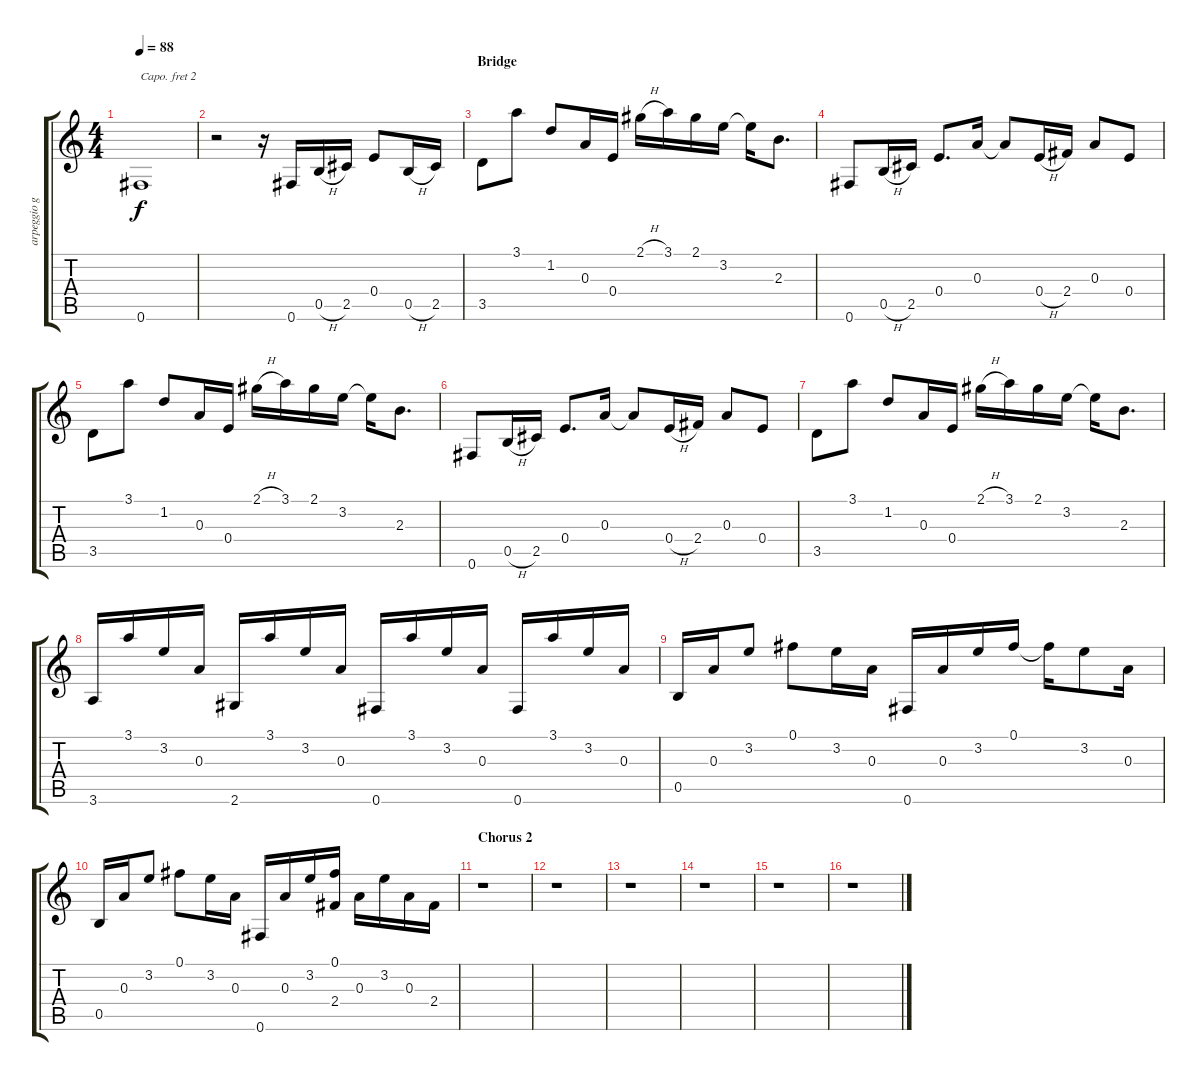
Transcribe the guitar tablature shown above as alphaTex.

\track ("arpeggio guitar" "arpeggio g") {instrument acousticguitarsteel}
\staff {score tabs}
\capo 2
\tuning (E4 B3 G3 D3 A2 E2) {hide}
\ts (4 4)
\tempo 88
\clef g2
\ks c
0.6.1{dy f} |
r.2 r.16 0.6.16 0.5{h}.16 2.5.16 0.4.8 0.5{h}.16 2.5.16 |
\section ("" "Bridge")
3.5.8 3.1.8 1.2.8 0.3.16 0.4.16 2.1{h}.16 3.1.16 2.1.16 3.2.16 3.2{t}.16 2.3.8{d} |
0.6.8 0.5{h}.16 2.5.16 0.4.8{d} 0.3.16 0.3{t}.8 0.4{h}.16 2.4.16 0.3.8 0.4.8 |
3.5.8 3.1.8 1.2.8 0.3.16 0.4.16 2.1{h}.16 3.1.16 2.1.16 3.2.16 3.2{t}.16 2.3.8{d} |
0.6.8 0.5{h}.16 2.5.16 0.4.8{d} 0.3.16 0.3{t}.8 0.4{h}.16 2.4.16 0.3.8 0.4.8 |
3.5.8 3.1.8 1.2.8 0.3.16 0.4.16 2.1{h}.16 3.1.16 2.1.16 3.2.16 3.2{t}.16 2.3.8{d} |
3.6.16 3.1.16 3.2.16 0.3.16 2.6.16 3.1.16 3.2.16 0.3.16 0.6.16 3.1.16 3.2.16 0.3.16 0.6.16 3.1.16 3.2.16 0.3.16 |
0.5.16 0.3.16 3.2.8 0.1.8 3.2.16 0.3.16 0.6.16 0.3.16 3.2.16 0.1.16 0.1{t}.16 3.2.8 0.3.16 |
0.5.16 0.3.16 3.2.8 0.1.8 3.2.16 0.3.16 0.6.16 0.3.16 3.2.16 (0.1 2.4).16 0.3.16 3.2.16 0.3.16 2.4.16 |
\section ("" "Chorus 2")
r.1 |
r.1 |
r.1 |
r.1 |
r.1 |
r.1
